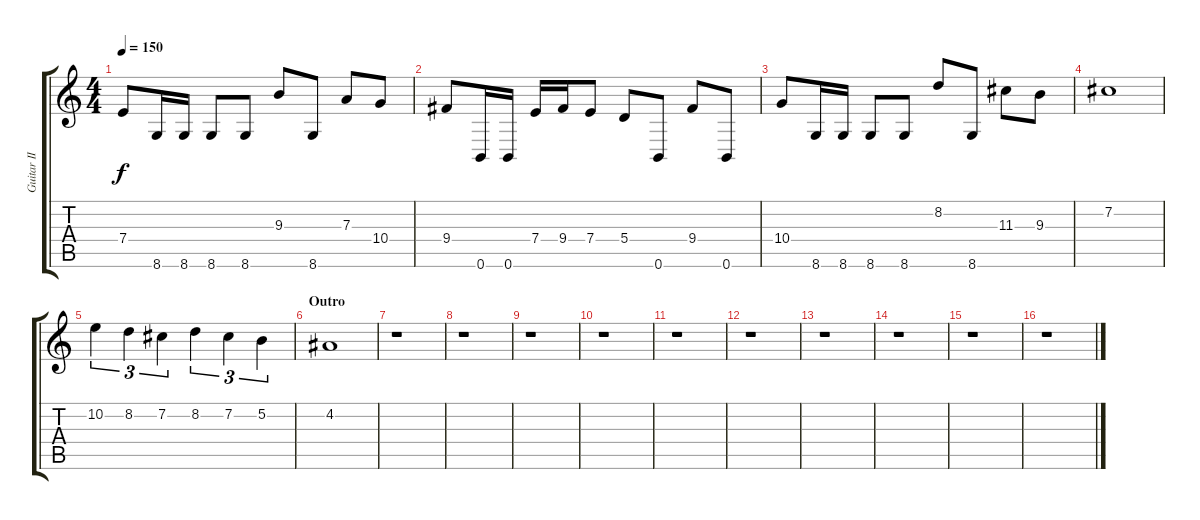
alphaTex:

\track ("Guitar II" "Guitar II") {instrument distortionguitar}
\staff {score tabs}
\tuning (B3 Gb3 D3 A2 E2 B1) {hide}
\ts (4 4)
\tempo 150
\clef g2
\ks c
7.4.8{dy f} 8.6.16 8.6.16 8.6.8 8.6.8 9.3.8 8.6.8 7.3.8 10.4.8 |
9.4.8 0.6.16 0.6.16 7.4.16 9.4.16 7.4.8 5.4.8 0.6.8 9.4.8 0.6.8 |
10.4.8 8.6.16 8.6.16 8.6.8 8.6.8 8.2.8 8.6.8 11.3.8 9.3.8 |
7.2.1 |
10.2.4{tu (3 2)} 8.2.4{tu (3 2)} 7.2.4{tu (3 2)} 8.2.4{tu (3 2)} 7.2.4{tu (3 2)} 5.2.4{tu (3 2)} |
\section ("" "Outro")
4.2.1{volume 5} |
r.1 |
r.1 |
r.1 |
r.1 |
r.1 |
r.1 |
r.1 |
r.1 |
r.1 |
r.1
